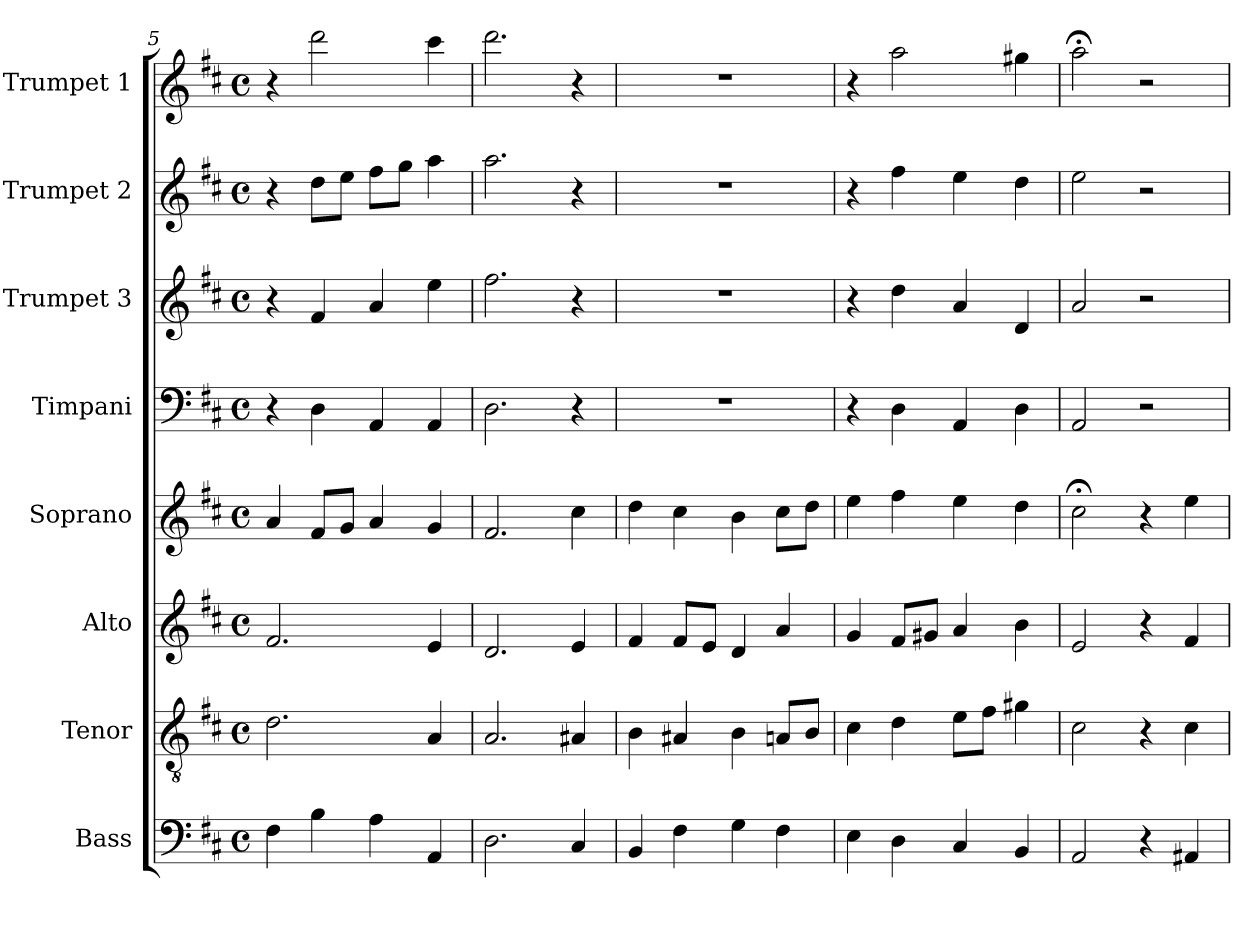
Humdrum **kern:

**kern	**kern	**kern	**kern	**kern	**kern	**kern	**kern
*part8	*part7	*part6	*part5	*part4	*part3	*part2	*part1
*staff8	*staff7	*staff6	*staff5	*staff4	*staff3	*staff2	*staff1
*I"Bass	*I"Tenor	*I"Alto	*I"Soprano	*I"Timpani	*I"Trumpet 3	*I"Trumpet 2	*I"Trumpet 1
*I'B.	*I'T.	*I'A.	*I'S.	*	*	*	*
*clefF4	*clefGv2	*clefG2	*clefG2	*clefF4	*clefG2	*clefG2	*clefG2
*k[f#c#]	*k[f#c#]	*k[f#c#]	*k[f#c#]	*k[f#c#]	*k[f#c#]	*k[f#c#]	*k[f#c#]
*D:	*D:	*D:	*D:	*D:	*D:	*D:	*D:
*M4/4	*M4/4	*M4/4	*M4/4	*M4/4	*M4/4	*M4/4	*M4/4
*met(c)	*met(c)	*met(c)	*met(c)	*met(c)	*met(c)	*met(c)	*met(c)
=5	=5	=5	=5	=5	=5	=5	=5
4F#\	2.d\	2.f#/	4a/	4r	4r	4r	4r
4B\	.	.	8f#/L	4D\	4f#/	8dd\L	2ddd\
.	.	.	8g/J	.	.	8ee\J	.
4A\	.	.	4a/	4AA/	4a/	8ff#\L	.
.	.	.	.	.	.	8gg\J	.
4AA/	4A/	4e/	4g/	4AA/	4ee\	4aa\	4ccc#\
!!LO:LB:g=z
=6	=6	=6	=6	=6	=6	=6	=6
2.D\	2.A/	2.d/	2.f#/	2.D\	2.ff#\	2.aa\	2.ddd\
4C#/	4A#X/	4e/	4cc#\	4r	4r	4r	4r
=7	=7	=7	=7	=7	=7	=7	=7
4BB/	4B\	4f#/	4dd\	1r	1r	1r	1r
4F#\	4A#X/	8f#/L	4cc#\	.	.	.	.
.	.	8e/J	.	.	.	.	.
4G\	4B\	4d/	4b\	.	.	.	.
4F#\	8An/L	4a/	8cc#\L	.	.	.	.
.	8B/J	.	8dd\J	.	.	.	.
=8	=8	=8	=8	=8	=8	=8	=8
4E\	4c#\	4g/	4ee\	4r	4r	4r	4r
4D\	4d\	8f#/L	4ff#\	4D\	4dd\	4ff#\	2aa\
.	.	8g#X/J	.	.	.	.	.
4C#/	8e\L	4a/	4ee\	4AA/	4a/	4ee\	.
.	8f#\J	.	.	.	.	.	.
4BB/	4g#X\	4b\	4dd\	4D\	4d/	4dd\	4gg#X\
=9	=9	=9	=9	=9	=9	=9	=9
2AA/	2c#\	2e/	2cc#;<\	2AA/	2a/	2ee\	2aa;<\
4r	4r	4r	4r	2r	2r	2r	2r
4AA#X/	4c#\	4f#/	4ee\	.	.	.	.
=	=	=	=	=	=	=	=
*-	*-	*-	*-	*-	*-	*-	*-
